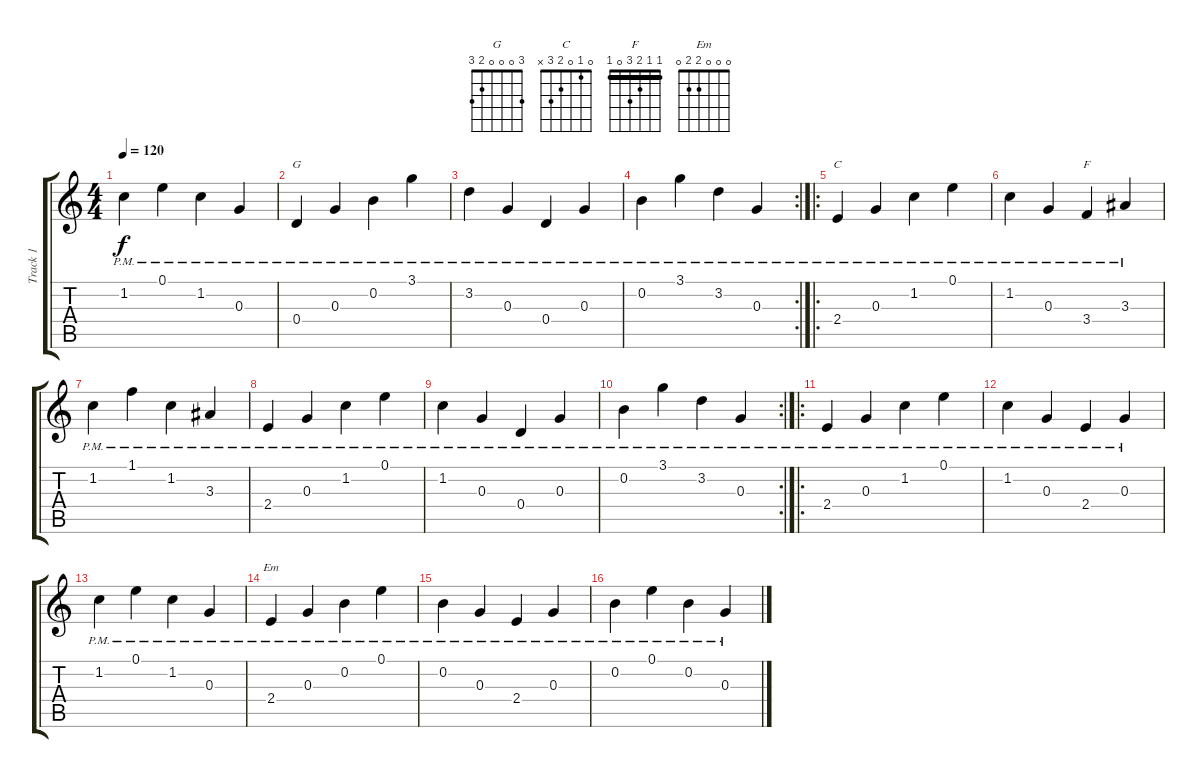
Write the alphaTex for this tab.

\track ("Track 1" "Track 1") {instrument electricguitarmuted bank 2}
\staff {score tabs}
\tuning (E4 B3 G3 D3 A2 E2) {hide}
\chord ("G" 3 0 0 0 2 3)
\chord ("C" 0 1 0 2 3 x)
\chord ("F" 1 1 2 3 0 1) {barre 1}
\chord ("Em" 0 0 0 2 2 0)
\ts (4 4)
\tempo 120
\clef g2
\ks c
1.2{pm}.4{dy f} 0.1{pm}.4 1.2{pm}.4 0.3{pm}.4 |
0.4{pm}.4{ch "G"} 0.3{pm}.4 0.2{pm}.4 3.1{pm}.4 |
3.2{pm}.4 0.3{pm}.4 0.4{pm}.4 0.3{pm}.4 |
\rc 2
0.2{pm}.4 3.1{pm}.4 3.2{pm}.4 0.3{pm}.4 |
\ro
2.4{pm}.4{ch "C"} 0.3{pm}.4 1.2{pm}.4 0.1{pm}.4 |
1.2{pm}.4 0.3{pm}.4 3.4{pm}.4{ch "F"} 3.3{pm}.4 |
1.2{pm}.4 1.1{pm}.4 1.2{pm}.4 3.3{pm}.4 |
2.4{pm}.4 0.3{pm}.4 1.2{pm}.4 0.1{pm}.4 |
1.2{pm}.4 0.3{pm}.4 0.4{pm}.4 0.3{pm}.4 |
\rc 2
0.2{pm}.4 3.1{pm}.4 3.2{pm}.4 0.3{pm}.4 |
\ro
2.4{pm}.4 0.3{pm}.4 1.2{pm}.4 0.1{pm}.4 |
1.2{pm}.4 0.3{pm}.4 2.4{pm}.4 0.3{pm}.4 |
1.2{pm}.4 0.1{pm}.4 1.2{pm}.4 0.3{pm}.4 |
2.4{pm}.4{ch "Em"} 0.3{pm}.4 0.2{pm}.4 0.1{pm}.4 |
0.2{pm}.4 0.3{pm}.4 2.4{pm}.4 0.3{pm}.4 |
0.2{pm}.4 0.1{pm}.4 0.2{pm}.4 0.3{pm}.4
